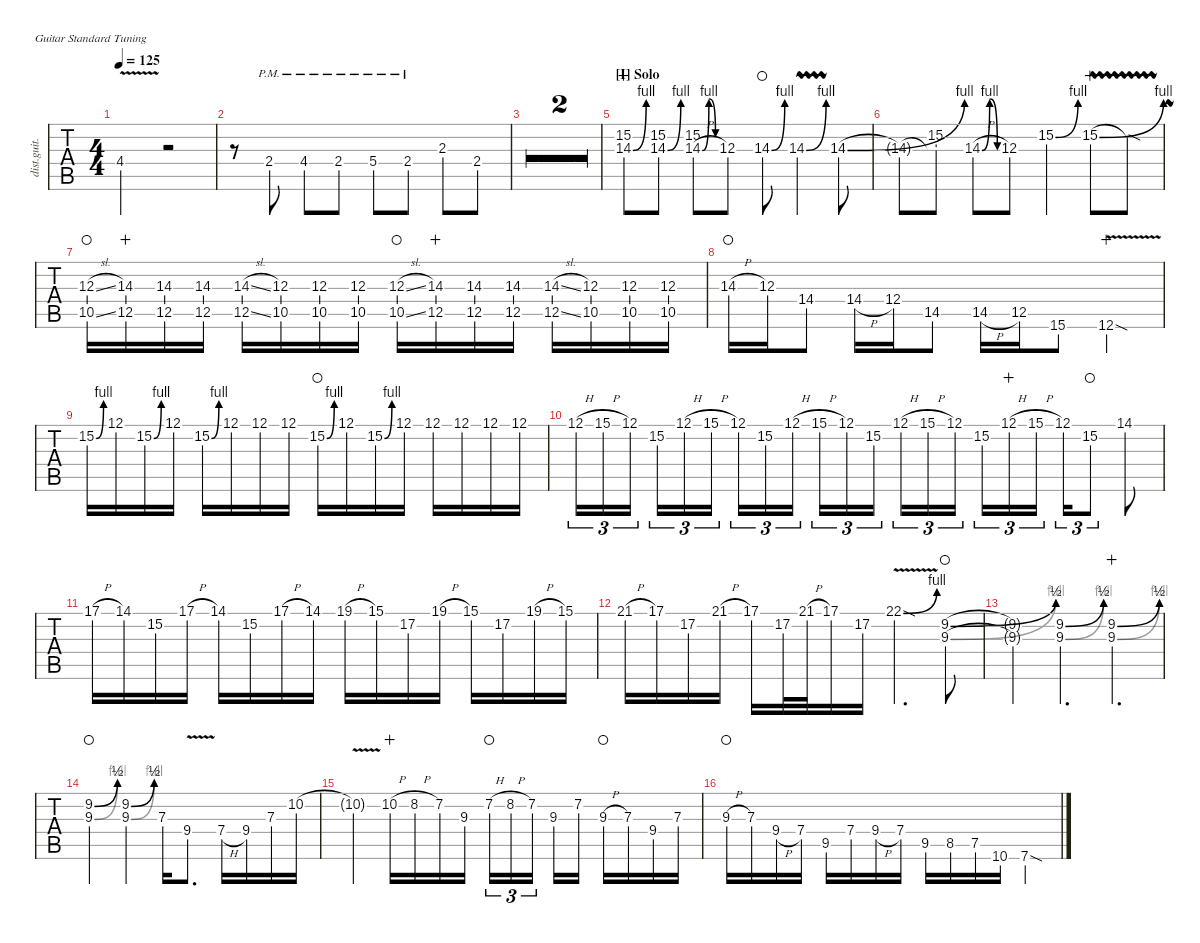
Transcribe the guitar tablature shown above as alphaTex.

\defaultSystemsLayout 4
\hideDynamics
\bracketExtendMode nobrackets
\otherSystemsTrackNameOrientation horizontal
\track ("Lead Guitar" "dist.guit.") {defaultSystemsLayout 4 multiBarRest instrument distortionguitar}
\staff {tabs}
\tuning (E4 B3 G3 D3 A2 E2)
\ts (4 4)
\tempo 125
\clef g2
\ks c
4.4{v acc #}.2{dy mf} r.2 |
r.8 2.4{pm}.8 4.4{pm acc #}.8 2.4{pm}.8 5.4{pm}.8 2.4{pm}.8 2.3.8 2.4.8 |
r.1 |
r.1 |
\section ("I" "Solo")
(15.2 14.3{be (bend 0 0 15 4)}).8{instrument distortionguitar wahc} (15.2 14.3{be (bend 0 0 15 4)}).8 (15.2 14.3{be (bendrelease 0 0 10.2 4 20.4 4 30 0) h}).8 12.3.8 14.3{be (bend 0 0 15 4)}.8{waho} 14.3{be (bend 0 0 15 4) vw}.4 14.3{be (bend 0 0 15 4)}.8 |
14.3{t}.8 (15.2 14.3{t}).8 14.3{be (bendrelease 0 0 10.2 4 20.4 4 30 0) h}.8 12.3.8 15.2{be (bend 0 0 15 4)}.4 15.2{be (bend 0 0 15 4) vw}.8{wahc} 15.2{vw sod t}.8 |
(12.3{sl} 10.5{sl}).16{waho} (14.3 12.5).16{wahc} (14.3 12.5).16 (14.3 12.5).16 (14.3{sl} 12.5{sl}).16 (12.3 10.5).16 (12.3 10.5).16 (12.3 10.5).16 (12.3{sl} 10.5{sl}).16{waho} (14.3 12.5).16{wahc} (14.3 12.5).16 (14.3 12.5).16 (14.3{sl} 12.5{sl}).16 (12.3 10.5).16 (12.3 10.5).16 (12.3 10.5).16 |
14.3{h}.16{waho} 12.3.16 14.4.8 14.4{h}.16 12.4.16 14.5.8 14.5{h}.16 12.5.16 15.6.8 12.6{v sod}.4{wahc} |
15.2{be (bend 0 0 15 4)}.16 12.1.16 15.2{be (bend 0 0 15 4)}.16 12.1.16 15.2{be (bend 0 0 15 4)}.16 12.1.16 12.1.16 12.1.16 15.2{be (bend 0 0 15 4)}.16{waho} 12.1.16 15.2{be (bend 0 0 15 4)}.16 12.1.16 12.1.16 12.1.16 12.1.16 12.1.16 |
12.1{h}.16{tu (3 2)} 15.1{h}.16{tu (3 2)} 12.1.16{tu (3 2)} 15.2.16{tu (3 2)} 12.1{h}.16{tu (3 2)} 15.1{h}.16{tu (3 2)} 12.1.16{tu (3 2)} 15.2.16{tu (3 2)} 12.1{h}.16{tu (3 2)} 15.1{h}.16{tu (3 2)} 12.1.16{tu (3 2)} 15.2.16{tu (3 2)} 12.1{h}.16{tu (3 2)} 15.1{h}.16{tu (3 2)} 12.1.16{tu (3 2)} 15.2.16{tu (3 2)} 12.1{h}.16{tu (3 2) wahc} 15.1{h}.16{tu (3 2)} 12.1.16{tu (3 2)} 15.2.8{tu (3 2) waho} 14.1{acc #}.8 |
17.1{h}.16 14.1{acc #}.16 15.2.16 17.1{h}.16 14.1{acc #}.16 15.2.16 17.1{h}.16 14.1{acc #}.16 19.1{h}.16 15.1.16 17.2.16 19.1{h}.16 15.1.16 17.2.16 19.1{h}.16 15.1.16 |
21.1{h acc #}.16 17.1.16 17.2.16 21.1{h acc #}.16 17.1.16 17.2.32 21.1{h acc #}.32 17.1.16 17.2.16 22.1{be (bend 0 0 15 4) v sod}.4{d} (9.2{be (bend 0 0 41.4 2) acc #} 9.3{be (bend 0 0 48 4)}).8{waho} |
(9.3{t} 9.2{t}).4 (9.2{be (bend 0 0 45 2) acc #} 9.3{be (bend 0 0 46.199999999999996 4)}).4{d} (9.3{be (bend 0 0 48 4)} 9.2{be (bend 0 0 48.6 2) acc #}).4{d wahc} |
(9.2{be (bend 0 0 45.6 2) acc #} 9.3{be (bend 0 0 49.8 4)}).4{waho} (9.2{be (bend 0 0 45.6 2) acc #} 9.3{be (bend 0 0 49.8 4)}).4 7.3.16 9.4{v}.8{d} 7.4{h}.16 9.4.16 7.3.16 10.2.16 |
10.2{v t}.4 10.2{h}.16{wahc} 8.2{h}.16 7.2{acc #}.16 9.3.16 7.2{h acc #}.16{tu (3 2) waho} 8.2{h}.16{tu (3 2)} 7.2{acc #}.16{tu (3 2)} 9.3.16 7.2{acc #}.16 9.3{h}.16{waho} 7.3.16 9.4.16 7.3.16 |
9.3{h}.16{waho} 7.3.16 9.4{h}.16 7.4.16 9.5{acc #}.16 7.4.16 9.4{h}.16 7.4.16 9.5{acc #}.16 8.5.16 7.5.16 10.6.16 7.6{sod}.4
